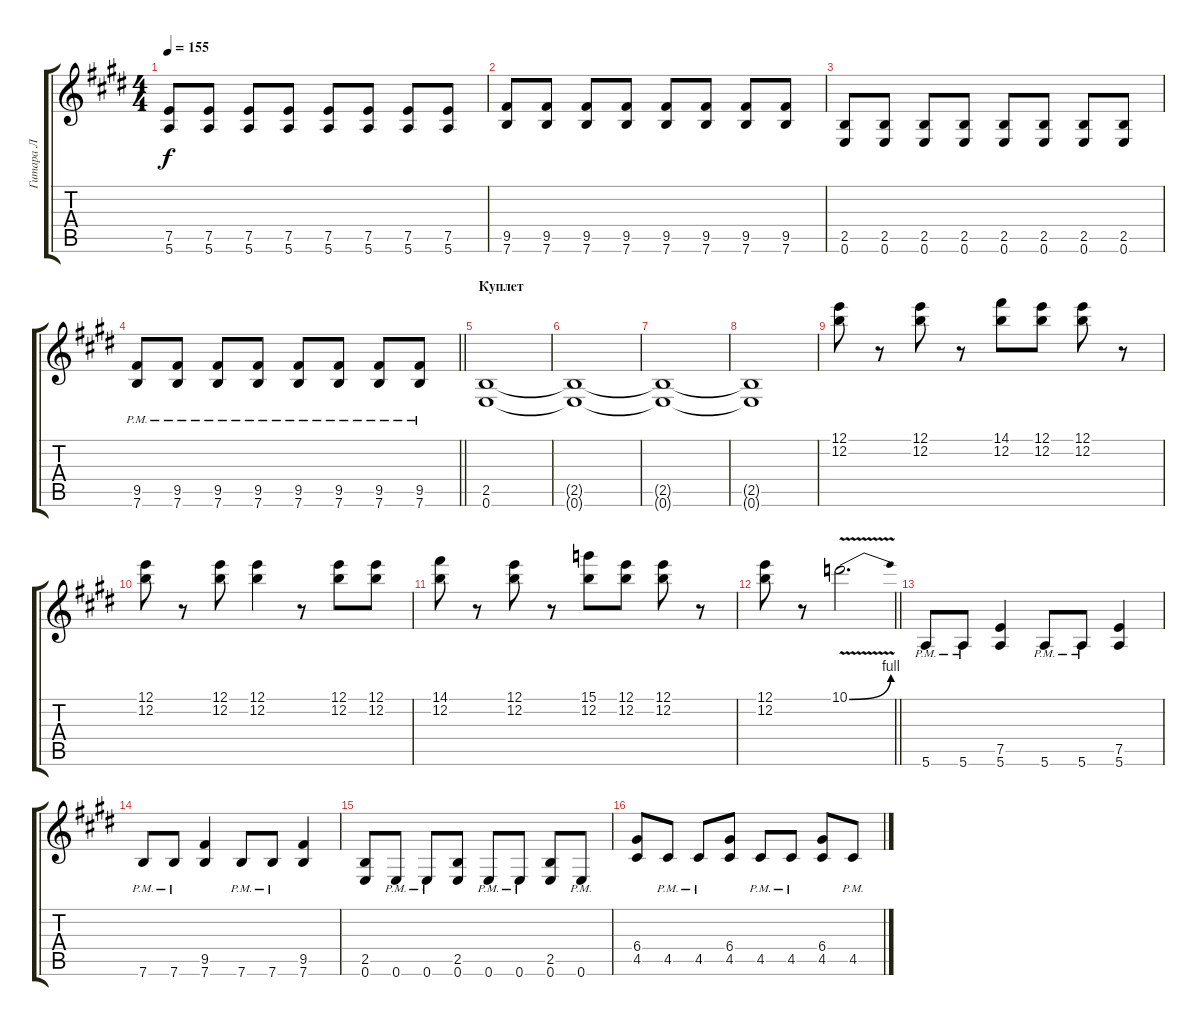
\track ("Гитара Л" "Гитара Л") {instrument electricguitarclean}
\staff {score tabs}
\tuning (E4 B3 G3 D3 A2 E2) {hide}
\ts (4 4)
\tempo 155
\clef g2
\ks e
(7.5 5.6).8{dy f} (7.5 5.6).8 (7.5 5.6).8 (7.5 5.6).8 (7.5 5.6).8 (7.5 5.6).8 (7.5 5.6).8 (7.5 5.6).8 |
(9.5 7.6).8 (9.5 7.6).8 (9.5 7.6).8 (9.5 7.6).8 (9.5 7.6).8 (9.5 7.6).8 (9.5 7.6).8 (9.5 7.6).8 |
(2.5 0.6).8 (2.5 0.6).8 (2.5 0.6).8 (2.5 0.6).8 (2.5 0.6).8 (2.5 0.6).8 (2.5 0.6).8 (2.5 0.6).8 |
\barLineRight lightlight
(9.5{pm} 7.6{pm}).8 (9.5{pm} 7.6{pm}).8 (9.5{pm} 7.6{pm}).8 (9.5{pm} 7.6{pm}).8 (9.5{pm} 7.6{pm}).8 (9.5{pm} 7.6{pm}).8 (9.5{pm} 7.6{pm}).8 (9.5{pm} 7.6{pm}).8 |
\section ("" "Куплет")
(2.5 0.6).1{volume 0} |
(2.5{t} 0.6{t}).1 |
(2.5{t} 0.6{t}).1 |
(2.5{t} 0.6{t}).1 |
(12.1 12.2).8{volume 13} r.8 (12.1 12.2).8 r.8 (14.1 12.2).8 (12.1 12.2).8 (12.1 12.2).8 r.8 |
(12.1 12.2).8 r.8 (12.1 12.2).8 (12.1 12.2).4 r.8 (12.1 12.2).8 (12.1 12.2).8 |
(14.1 12.2).8 r.8 (12.1 12.2).8 r.8 (15.1 12.2).8 (12.1 12.2).8 (12.1 12.2).8 r.8 |
\barLineRight lightlight
(12.1 12.2).8 r.8 10.1{be (bend 0 0 60 4) v}.2{d} |
\section ("" " ")
5.6{pm}.8 5.6{pm}.8 (7.5 5.6).4 5.6{pm}.8 5.6{pm}.8 (7.5 5.6).4 |
7.6{pm}.8 7.6{pm}.8 (9.5 7.6).4 7.6{pm}.8 7.6{pm}.8 (9.5 7.6).4 |
(2.5 0.6).8 0.6{pm}.8 0.6{pm}.8 (2.5 0.6).8 0.6{pm}.8 0.6{pm}.8 (2.5 0.6).8 0.6{pm}.8 |
(6.4 4.5).8 4.5{pm}.8 4.5{pm}.8 (6.4 4.5).8 4.5{pm}.8 4.5{pm}.8 (6.4 4.5).8 4.5{pm}.8
